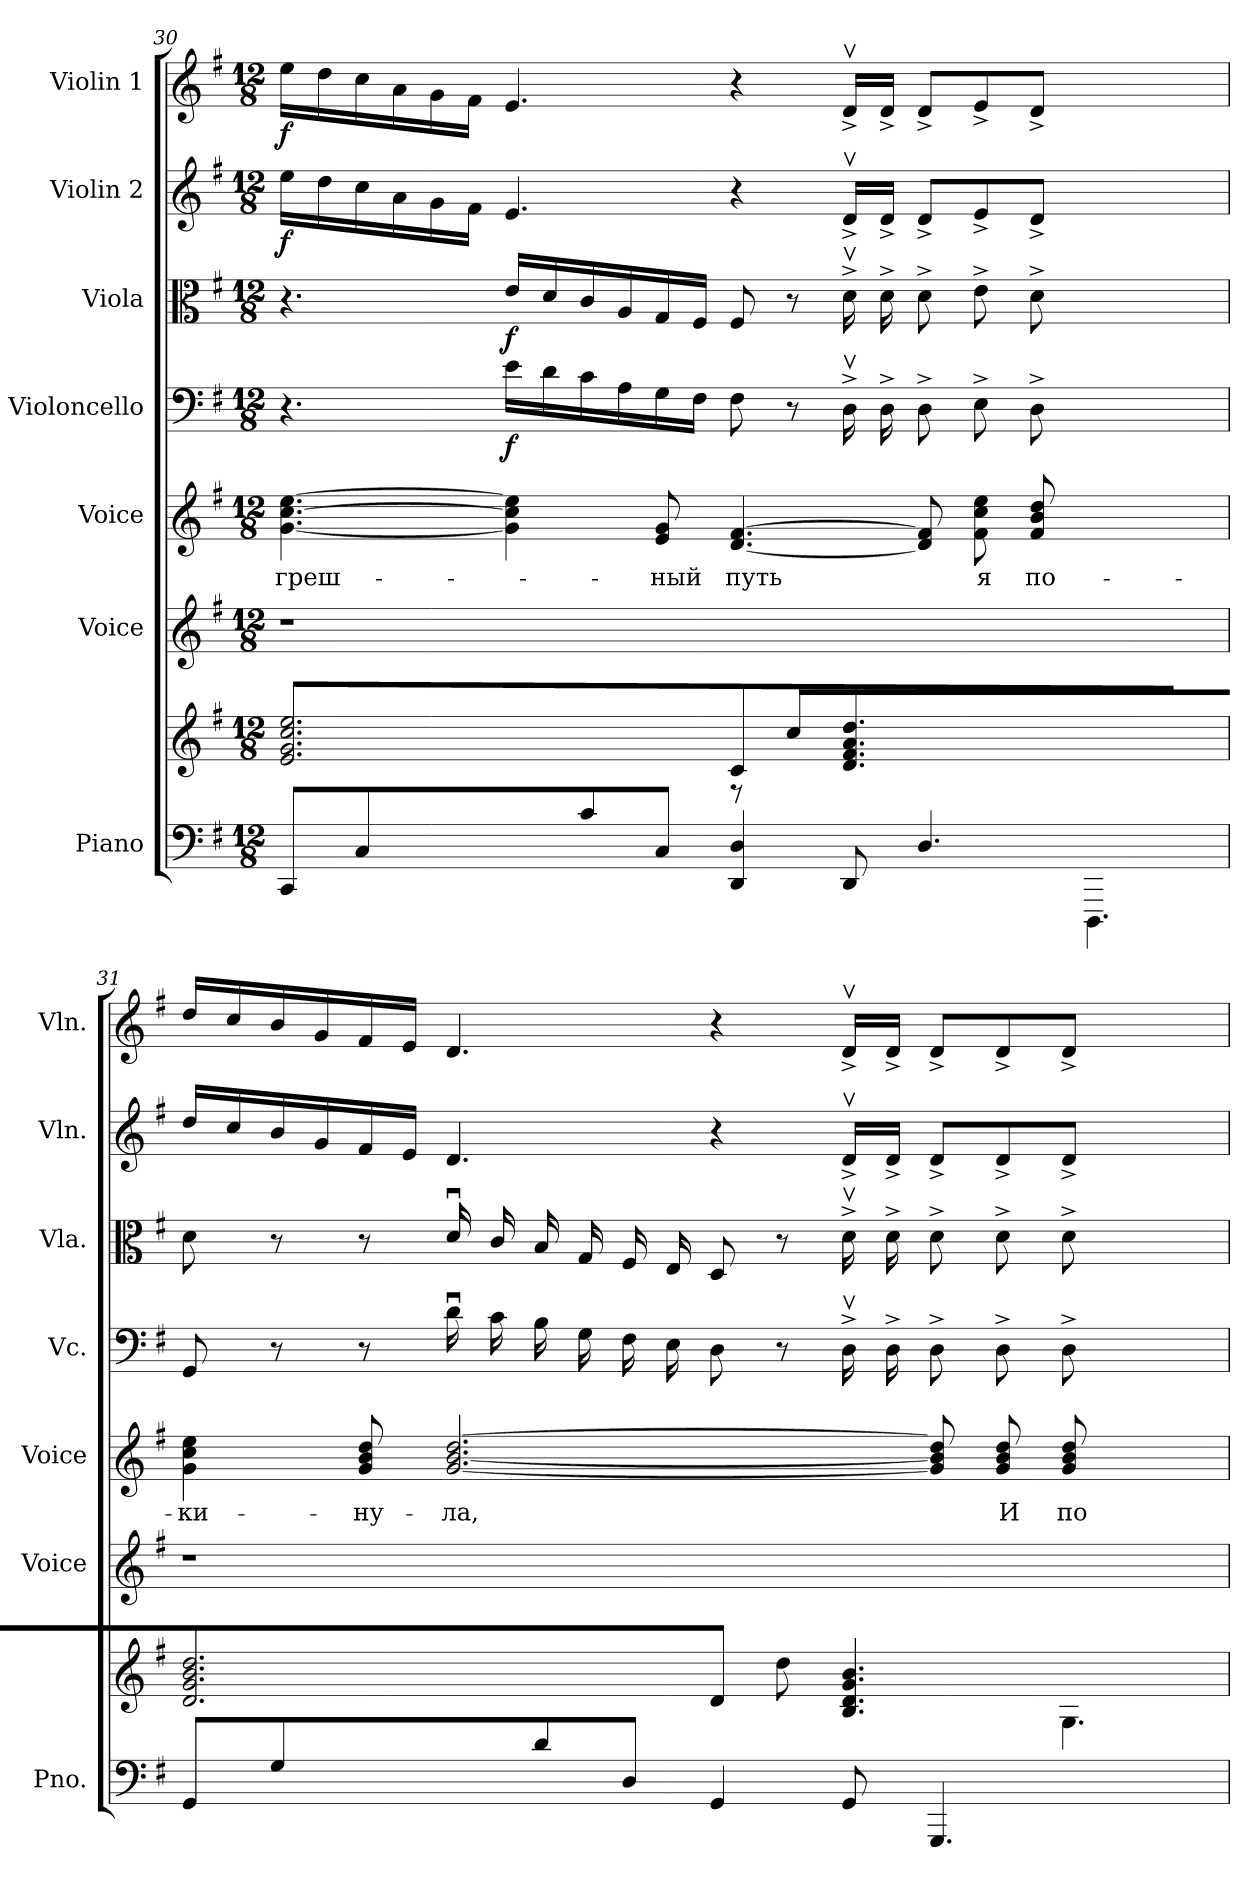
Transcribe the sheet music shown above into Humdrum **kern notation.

**kern	**kern	**kern	**kern	**text	**kern	**dynam	**kern	**dynam	**kern	**dynam	**kern	**dynam
*part7	*part7	*part6	*part5	*part5	*part4	*part4	*part3	*part3	*part2	*part2	*part1	*part1
*staff8	*staff7	*staff6	*staff5	*staff5	*staff4	*staff4	*staff3	*staff3	*staff2	*staff2	*staff1	*staff1
*I"Piano	*	*I"Voice	*I"Voice	*	*I"Violoncello	*	*I"Viola	*	*I"Violin 2	*	*I"Violin 1	*
*I'Pno.	*	*I'Voice	*I'Voice	*	*I'Vc.	*	*I'Vla.	*	*I'Vln.	*	*I'Vln.	*
!!LO:PB:g=z
*clefF4	*clefG2	*clefG2	*clefG2	*	*clefF4	*	*clefC3	*	*clefG2	*	*clefG2	*
*k[f#]	*k[f#]	*k[f#]	*k[f#]	*	*k[f#]	*	*k[f#]	*	*k[f#]	*	*k[f#]	*
*e:	*e:	*e:	*e:	*	*e:	*	*e:	*	*e:	*	*e:	*
*M12/8	*M12/8	*M12/8	*M12/8	*	*M12/8	*	*M12/8	*	*M12/8	*	*M12/8	*
=30	=30	=30	=30	=30	=30	=30	=30	=30	=30	=30	=30	=30
*^	*^	*	*	*	*	*	*	*	*	*	*	*
!	!	!	!	!LO:N:vis=1	!	!	!	!	!	!	!	!	!	!
!	!	!	!	!	!	!LO:LY:b:color=#000000	!	!	!	!	!	!	!	!
8CCi/L	1.ryy	2.ei/ 2.gi 2.cci 2.eei	8ryy	1.r	[4.gi\ [4.cci [4.eei	греш-	4.r	.	4.r	.	16eei\L	f	16eei\L	f
.	.	.	.	.	.	.	.	.	.	.	16ddi\	.	16ddi\	.
8Ci/	.	.	8ryy	.	.	.	.	.	.	.	16cci\	.	16cci\	.
.	.	.	.	.	.	.	.	.	.	.	16ai\	.	16ai\	.
4ryy	.	.	8ryy	.	.	.	.	.	.	.	16gi\	.	16gi\	.
.	.	.	.	.	.	.	.	.	.	.	16f#i\J	.	16f#i\J	.
.	.	.	8ryy	.	4gi\] 4cci] 4eei]	.	16ei\L	f	16ei/L	f	4.ei/	.	4.ei/	.
.	.	.	.	.	.	.	16di\	.	16di/	.	.	.	.	.
8ci/	.	.	8ryy	.	.	.	16ci\	.	16ci/	.	.	.	.	.
.	.	.	.	.	.	.	16Ai\	.	16Ai/	.	.	.	.	.
!	!	!	!	!	!	!LO:LY:b:color=#000000	!	!	!	!	!	!	!	!
8Ci/J	.	.	8ryy	.	8ei/ 8giL	-ный	16Gi\	.	16Gi/	.	.	.	.	.
.	.	.	.	.	.	.	16F#i\J	.	16F#i/J	.	.	.	.	.
!	!	!	!	!	!	!LO:LY:b:color=#000000	!	!	!	!	!	!	!	!
4DDi/ 4Di	.	8ci\J	8r	.	[4.di/ [4.f#i	путь	8F#i\L	.	8F#i/L	.	4r	.	4r	.
.	.	8cci\L	8ryy	.	.	.	8r	.	8r	.	.	.	.	.
8DDi/L	.	4.di/ 4.f#i 4.ai 4.ddi	8ryy	.	.	.	16Dv^i\L	.	16dv^i\L	.	16dv^i/L	.	16dv^i/L	.
.	.	.	.	.	.	.	16D^i\J	.	16d^i\J	.	16d^i/J	.	16d^i/J	.
4.Di/	.	.	4.ryy	.	8di/] 8f#i]	.	8D^i\L	.	8d^i\L	.	8d^i/L	.	8d^i/L	.
!	!	!	!	!	!	!LO:LY:b:color=#000000	!	!	!	!	!	!	!	!
.	.	.	.	.	8f#i\ 8cci 8eei	я	8E^i\	.	8e^i\	.	8e^i/	.	8e^i/	.
!	!	!	!	!	!	!LO:LY:b:color=#000000	!	!	!	!	!	!	!	!
.	.	4.ryy	.	.	8f#i/ 8bi 8ddiL	по-	8D^i\J	.	8d^i\J	.	8d^i/J	.	8d^i/J	.
4.DDDi\	4.ryy	.	4.ryy	4.ryy	4.ryy	.	4.ryy	.	4.ryy	.	4.ryy	.	4.ryy	.
.	.	8ryy	.	.	.	.	.	.	.	.	.	.	.	.
*v	*v	*	*	*	*	*	*	*	*	*	*	*	*	*
*	*v	*v	*	*	*	*	*	*	*	*	*	*	*
=31	=31	=31	=31	=31	=31	=31	=31	=31	=31	=31	=31	=31
!	!	!LO:N:vis=1	!	!	!	!	!	!	!	!	!	!
!	!	!	!	!LO:LY:b:color=#000000	!	!	!	!	!	!	!	!
8GGi/L	2.di/ 2.gi 2.bi 2.ddi	1.r	4gi\ 4cci 4eei	-ки-	8GGi/L	.	8di\L	.	16ddi/L	.	16ddi/L	.
.	.	.	.	.	.	.	.	.	16cci/	.	16cci/	.
8Gi/	.	.	.	.	8r	.	8r	.	16bi/	.	16bi/	.
.	.	.	.	.	.	.	.	.	16gi/	.	16gi/	.
!	!	!	!	!LO:LY:b:color=#000000	!	!	!	!	!	!	!	!
4ryy	.	.	8gi/ 8bi 8ddiL	-ну-	8r	.	8r	.	16f#i/	.	16f#i/	.
.	.	.	.	.	.	.	.	.	16ei/J	.	16ei/J	.
!	!	!	!	!LO:LY:b:color=#000000	!	!	!	!	!	!	!	!
.	.	.	[2.gi/ [2.bi [2.ddi	-ла,	16dui\L	.	16dui/L	.	4.di/	.	4.di/	.
.	.	.	.	.	16ci\	.	16ci/	.	.	.	.	.
8di/	.	.	.	.	16Bi\	.	16Bi/	.	.	.	.	.
.	.	.	.	.	16Gi\	.	16Gi/	.	.	.	.	.
8Di/J	.	.	.	.	16F#i\	.	16F#i/	.	.	.	.	.
.	.	.	.	.	16Ei\J	.	16Ei/J	.	.	.	.	.
4GGi/	8di\J	.	.	.	8Di\L	.	8Di/L	.	4r	.	4r	.
.	8ddi\L	.	.	.	8r	.	8r	.	.	.	.	.
8GGi/L	4.Bi/ 4.di 4.gi 4.bi	.	.	.	16Dv^i\L	.	16dv^i\L	.	16dv^i/L	.	16dv^i/L	.
.	.	.	.	.	16D^i\J	.	16d^i\J	.	16d^i/J	.	16d^i/J	.
4.GGGi/	.	.	8gi/] 8bi] 8ddi]	.	8D^i\L	.	8d^i\L	.	8d^i/L	.	8d^i/L	.
!	!	!	!	!LO:LY:b:color=#000000	!	!	!	!	!	!	!	!
.	.	.	8gi/ 8bi 8ddi	И	8D^i\	.	8d^i\	.	8d^i/	.	8d^i/	.
!	!	!	!	!LO:LY:b:color=#000000	!	!	!	!	!	!	!	!
.	4.Gi\	.	8gi/ 8bi 8ddiL	по	8D^i\J	.	8d^i\J	.	8d^i/J	.	8d^i/J	.
4ryy	.	4ryy	4ryy	.	4ryy	.	4ryy	.	4ryy	.	4ryy	.
=	=	=	=	=	=	=	=	=	=	=	=	=
*-	*-	*-	*-	*-	*-	*-	*-	*-	*-	*-	*-	*-
